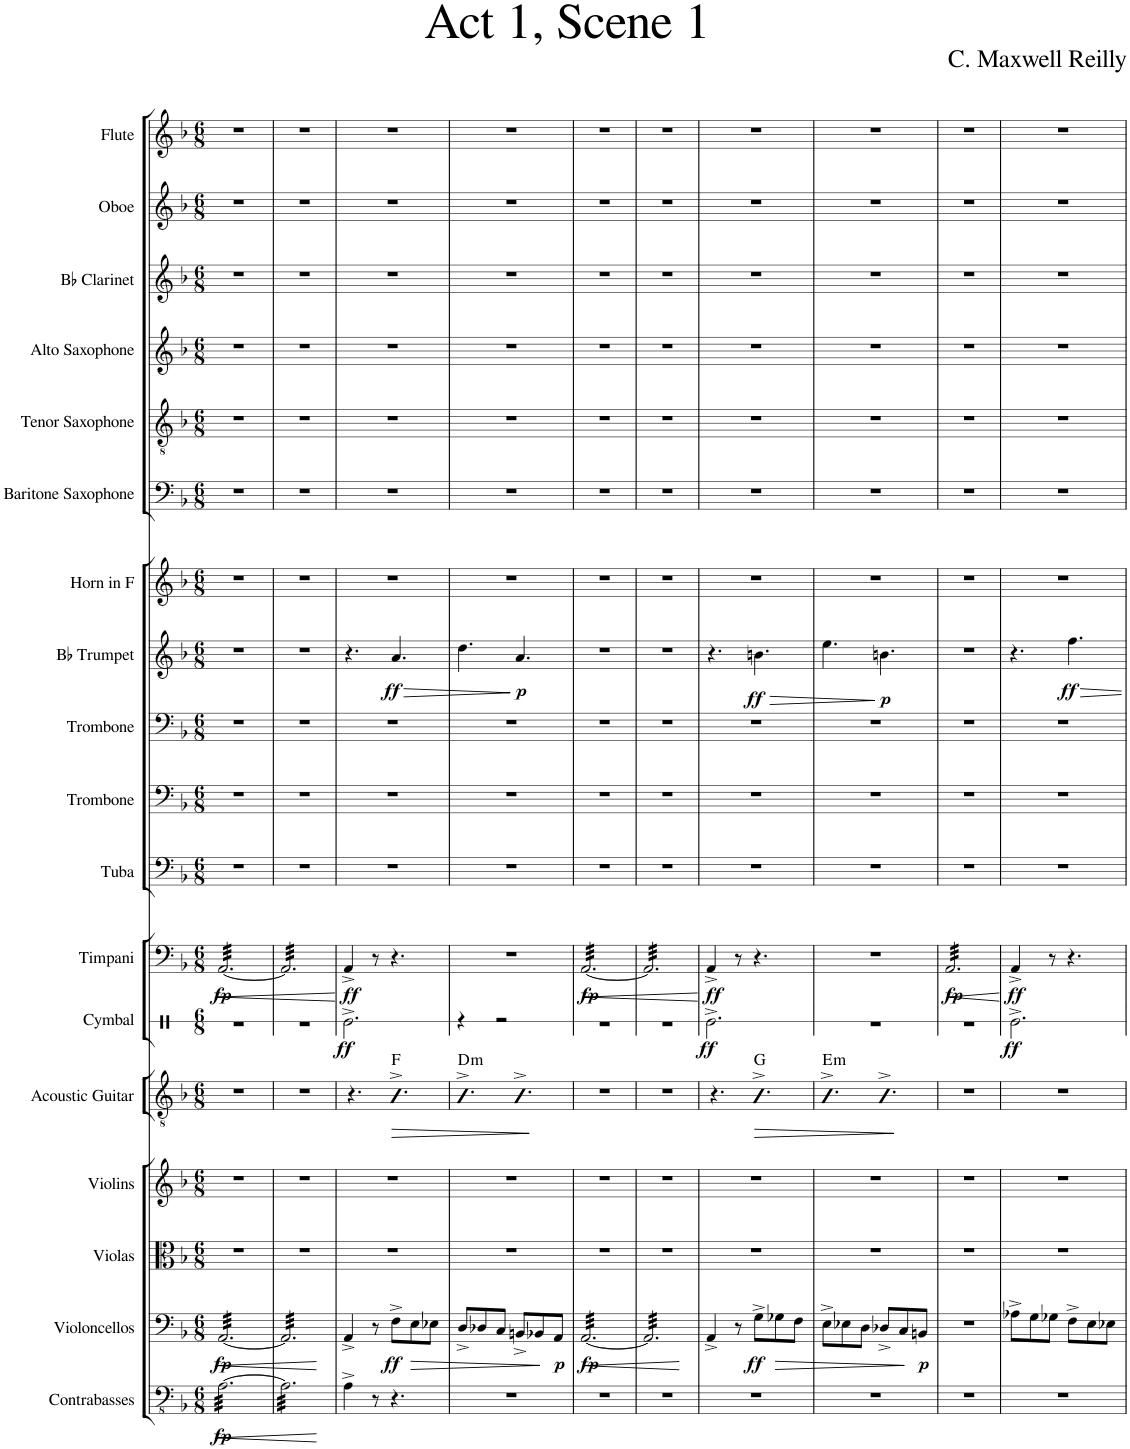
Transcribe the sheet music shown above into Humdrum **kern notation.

**kern	**dynam	**kern	**dynam	**kern	**kern	**kern	**dynam	**harte	**kern	**dynam	**kern	**dynam	**kern	**kern	**kern	**kern	**dynam	**kern	**kern	**kern	**kern	**kern	**kern	**kern
*part18	*part18	*part17	*part17	*part16	*part15	*part14	*part14	*part14	*part13	*part13	*part12	*part12	*part11	*part10	*part9	*part8	*part8	*part7	*part6	*part5	*part4	*part3	*part2	*part1
*staff18	*staff18	*staff17	*staff17	*staff16	*staff15	*staff14	*staff14	*	*staff13	*staff13	*staff12	*staff12	*staff11	*staff10	*staff9	*staff8	*staff8	*staff7	*staff6	*staff5	*staff4	*staff3	*staff2	*staff1
*I"Contrabasses	*	*I"Violoncellos	*	*I"Violas	*I"Violins	*I"Acoustic Guitar	*	*	*I"Cymbal	*	*I"Timpani	*	*I"Tuba	*I"Trombone	*I"Trombone	*I"Bb Trumpet	*	*I"Horn in F	*I"Baritone Saxophone	*I"Tenor Saxophone	*I"Alto Saxophone	*I"Bb Clarinet	*I"Oboe	*I"Flute
*I'Cbs.	*	*I'Vcs.	*	*I'Vlas.	*I'Vlns.	*I'Guit.	*	*	*I'Cym.	*	*I'Timp.	*	*I'Tba.	*I'Tbn.	*I'Tbn.	*I'Bb Tpt.	*	*	*I'Bar. Sax.	*I'T. Sax.	*I'A. Sax.	*I'Bb Cl.	*I'Ob.	*I'Fl.
*	*	*	*	*	*	*	*	*	*stria1	*	*	*	*	*	*	*	*	*	*	*	*	*	*	*
*clefFv4	*	*clefF4	*	*clefC3	*clefG2	*clefGv2	*	*	*clefX	*	*clefF4	*	*clefF4	*clefF4	*clefF4	*clefG2	*	*clefG2	*clefF4	*clefGv2	*clefG2	*clefG2	*clefG2	*clefG2
*	*	*	*	*	*	*	*	*	*	*	*	*	*	*	*	*ITrd1c2	*	*ITrd4c7	*ITrd12c21	*ITrd8c14	*ITrd5c9	*ITrd1c2	*	*
*k[b-]	*	*k[b-]	*	*k[b-]	*k[b-]	*k[b-]	*	*	*k[]	*	*k[b-]	*	*k[b-]	*k[b-]	*k[b-]	*k[b-]	*	*k[b-]	*k[b-]	*k[b-]	*k[b-]	*k[b-]	*k[b-]	*k[b-]
*M6/8	*	*M6/8	*	*M6/8	*M6/8	*M6/8	*	*	*M6/8	*	*M6/8	*	*M6/8	*M6/8	*M6/8	*M6/8	*	*M6/8	*M6/8	*M6/8	*M6/8	*M6/8	*M6/8	*M6/8
=1	=1	=1	=1	=1	=1	=1	=1	=1	=1	=1	=1	=1	=1	=1	=1	=1	=1	=1	=1	=1	=1	=1	=1	=1
!	!LO:HP:b	!	!LO:HP:b	!	!	!	!	!	!	!	!	!LO:HP:b	!	!	!	!	!	!	!	!	!	!	!	!
!	!LO:DY:n=1:b	!	!LO:DY:n=1:b	!	!	!	!	!	!	!	!	!LO:DY:n=1:b	!	!	!	!	!	!	!	!	!	!	!	!
*tremolo	*	*	*	*	*	*	*	*	*	*	*	*	*	*	*	*	*	*	*	*	*	*	*	*
*	*	*tremolo	*	*	*	*	*	*	*	*	*	*	*	*	*	*	*	*	*	*	*	*	*	*
*	*	*	*	*	*	*	*	*	*	*	*tremolo	*	*	*	*	*	*	*	*	*	*	*	*	*
[32AA\LLL	< fp	[32AA/LLL	< fp	2.r	2.r	2.r	.	.	2.r	.	[32AA/LLL	< fp	2.r	2.r	2.r	2.r	.	2.r	2.r	2.r	2.r	2.r	2.r	2.r
32AA\	.	32AA/	.	.	.	.	.	.	.	.	32AA/	.	.	.	.	.	.	.	.	.	.	.	.	.
32AA\	.	32AA/	.	.	.	.	.	.	.	.	32AA/	.	.	.	.	.	.	.	.	.	.	.	.	.
32AA\	.	32AA/	.	.	.	.	.	.	.	.	32AA/	.	.	.	.	.	.	.	.	.	.	.	.	.
32AA\	.	32AA/	.	.	.	.	.	.	.	.	32AA/	.	.	.	.	.	.	.	.	.	.	.	.	.
32AA\	.	32AA/	.	.	.	.	.	.	.	.	32AA/	.	.	.	.	.	.	.	.	.	.	.	.	.
32AA\	.	32AA/	.	.	.	.	.	.	.	.	32AA/	.	.	.	.	.	.	.	.	.	.	.	.	.
32AA\	.	32AA/	.	.	.	.	.	.	.	.	32AA/	.	.	.	.	.	.	.	.	.	.	.	.	.
32AA\	.	32AA/	.	.	.	.	.	.	.	.	32AA/	.	.	.	.	.	.	.	.	.	.	.	.	.
32AA\	.	32AA/	.	.	.	.	.	.	.	.	32AA/	.	.	.	.	.	.	.	.	.	.	.	.	.
32AA\	.	32AA/	.	.	.	.	.	.	.	.	32AA/	.	.	.	.	.	.	.	.	.	.	.	.	.
32AA\	.	32AA/	.	.	.	.	.	.	.	.	32AA/	.	.	.	.	.	.	.	.	.	.	.	.	.
32AA\	.	32AA/	.	.	.	.	.	.	.	.	32AA/	.	.	.	.	.	.	.	.	.	.	.	.	.
32AA\	.	32AA/	.	.	.	.	.	.	.	.	32AA/	.	.	.	.	.	.	.	.	.	.	.	.	.
32AA\	.	32AA/	.	.	.	.	.	.	.	.	32AA/	.	.	.	.	.	.	.	.	.	.	.	.	.
32AA\	.	32AA/	.	.	.	.	.	.	.	.	32AA/	.	.	.	.	.	.	.	.	.	.	.	.	.
32AA\	.	32AA/	.	.	.	.	.	.	.	.	32AA/	.	.	.	.	.	.	.	.	.	.	.	.	.
32AA\	.	32AA/	.	.	.	.	.	.	.	.	32AA/	.	.	.	.	.	.	.	.	.	.	.	.	.
32AA\	.	32AA/	.	.	.	.	.	.	.	.	32AA/	.	.	.	.	.	.	.	.	.	.	.	.	.
32AA\	.	32AA/	.	.	.	.	.	.	.	.	32AA/	.	.	.	.	.	.	.	.	.	.	.	.	.
32AA\	.	32AA/	.	.	.	.	.	.	.	.	32AA/	.	.	.	.	.	.	.	.	.	.	.	.	.
32AA\	.	32AA/	.	.	.	.	.	.	.	.	32AA/	.	.	.	.	.	.	.	.	.	.	.	.	.
32AA\	.	32AA/	.	.	.	.	.	.	.	.	32AA/	.	.	.	.	.	.	.	.	.	.	.	.	.
32AA\JJJ	.	32AA/JJJ	.	.	.	.	.	.	.	.	32AA/JJJ	.	.	.	.	.	.	.	.	.	.	.	.	.
.	[	.	[	.	.	.	.	.	.	.	.	.	.	.	.	.	.	.	.	.	.	.	.	.
=2	=2	=2	=2	=2	=2	=2	=2	=2	=2	=2	=2	=2	=2	=2	=2	=2	=2	=2	=2	=2	=2	=2	=2	=2
32AA\]LLL	.	32AA/]LLL	.	2.r	2.r	2.r	.	.	2.r	.	32AA/]LLL	.	2.r	2.r	2.r	2.r	.	2.r	2.r	2.r	2.r	2.r	2.r	2.r
32AA\	.	32AA/	.	.	.	.	.	.	.	.	32AA/	.	.	.	.	.	.	.	.	.	.	.	.	.
32AA\	.	32AA/	.	.	.	.	.	.	.	.	32AA/	.	.	.	.	.	.	.	.	.	.	.	.	.
32AA\	.	32AA/	.	.	.	.	.	.	.	.	32AA/	.	.	.	.	.	.	.	.	.	.	.	.	.
32AA\	.	32AA/	.	.	.	.	.	.	.	.	32AA/	.	.	.	.	.	.	.	.	.	.	.	.	.
32AA\	.	32AA/	.	.	.	.	.	.	.	.	32AA/	.	.	.	.	.	.	.	.	.	.	.	.	.
32AA\	.	32AA/	.	.	.	.	.	.	.	.	32AA/	.	.	.	.	.	.	.	.	.	.	.	.	.
32AA\	.	32AA/	.	.	.	.	.	.	.	.	32AA/	.	.	.	.	.	.	.	.	.	.	.	.	.
32AA\	.	32AA/	.	.	.	.	.	.	.	.	32AA/	.	.	.	.	.	.	.	.	.	.	.	.	.
32AA\	.	32AA/	.	.	.	.	.	.	.	.	32AA/	.	.	.	.	.	.	.	.	.	.	.	.	.
32AA\	.	32AA/	.	.	.	.	.	.	.	.	32AA/	.	.	.	.	.	.	.	.	.	.	.	.	.
32AA\	.	32AA/	.	.	.	.	.	.	.	.	32AA/	.	.	.	.	.	.	.	.	.	.	.	.	.
32AA\	.	32AA/	.	.	.	.	.	.	.	.	32AA/	.	.	.	.	.	.	.	.	.	.	.	.	.
32AA\	.	32AA/	.	.	.	.	.	.	.	.	32AA/	.	.	.	.	.	.	.	.	.	.	.	.	.
32AA\	.	32AA/	.	.	.	.	.	.	.	.	32AA/	.	.	.	.	.	.	.	.	.	.	.	.	.
32AA\	.	32AA/	.	.	.	.	.	.	.	.	32AA/	.	.	.	.	.	.	.	.	.	.	.	.	.
32AA\	.	32AA/	.	.	.	.	.	.	.	.	32AA/	.	.	.	.	.	.	.	.	.	.	.	.	.
32AA\	.	32AA/	.	.	.	.	.	.	.	.	32AA/	.	.	.	.	.	.	.	.	.	.	.	.	.
32AA\	.	32AA/	.	.	.	.	.	.	.	.	32AA/	.	.	.	.	.	.	.	.	.	.	.	.	.
32AA\	.	32AA/	.	.	.	.	.	.	.	.	32AA/	.	.	.	.	.	.	.	.	.	.	.	.	.
32AA\	.	32AA/	.	.	.	.	.	.	.	.	32AA/	.	.	.	.	.	.	.	.	.	.	.	.	.
32AA\	.	32AA/	.	.	.	.	.	.	.	.	32AA/	.	.	.	.	.	.	.	.	.	.	.	.	.
32AA\	.	32AA/	.	.	.	.	.	.	.	.	32AA/	.	.	.	.	.	.	.	.	.	.	.	.	.
32AA\JJJ	.	32AA/JJJ	.	.	.	.	.	.	.	.	32AA/JJJ	.	.	.	.	.	.	.	.	.	.	.	.	.
*	*	*	*	*	*	*	*	*	*	*	*Xtremolo	*	*	*	*	*	*	*	*	*	*	*	*	*
*	*	*Xtremolo	*	*	*	*	*	*	*	*	*	*	*	*	*	*	*	*	*	*	*	*	*	*
*Xtremolo	*	*	*	*	*	*	*	*	*	*	*	*	*	*	*	*	*	*	*	*	*	*	*	*
.	.	.	.	.	.	.	.	.	.	.	.	[	.	.	.	.	.	.	.	.	.	.	.	.
=3	=3	=3	=3	=3	=3	=3	=3	=3	=3	=3	=3	=3	=3	=3	=3	=3	=3	=3	=3	=3	=3	=3	=3	=3
!	!	!	!	!	!	!	!	!	!	!LO:DY:b	!	!LO:DY:b	!	!	!	!	!	!	!	!	!	!	!	!
4AA^\	.	4AA^/	.	2.r	2.r	4.r	.	.	2.Re^\	ff	4AA^/	ff	2.r	2.r	2.r	4.r	.	2.r	2.r	2.r	2.r	2.r	2.r	2.r
8r	.	8r	.	.	.	.	.	.	.	.	8r	.	.	.	.	.	.	.	.	.	.	.	.	.
!	!	!	!LO:DY:b	!	!	!	!LO:HP:b	!	!	!	!	!	!	!	!	!	!LO:HP:b	!	!	!	!	!	!	!
!	!	!	!	!	!	!	!	!	!	!	!	!	!	!	!	!	!LO:DY:n=1:b	!	!	!	!	!	!	!
4.r	.	8F^\L	ff	.	.	4.B-^	>	F:maj	.	.	4.r	.	.	.	.	4.a/	> ff	.	.	.	.	.	.	.
!	!	!	!LO:HP:b	!	!	!	!	!	!	!	!	!	!	!	!	!	!	!	!	!	!	!	!	!
.	.	8E\	>	.	.	.	.	.	.	.	.	.	.	.	.	.	.	.	.	.	.	.	.	.
.	.	8E-X\J	.	.	.	.	.	.	.	.	.	.	.	.	.	.	.	.	.	.	.	.	.	.
.	.	.	]	.	.	.	]	.	.	.	.	.	.	.	.	.	.	.	.	.	.	.	.	.
=4	=4	=4	=4	=4	=4	=4	=4	=4	=4	=4	=4	=4	=4	=4	=4	=4	=4	=4	=4	=4	=4	=4	=4	=4
!	!	!	!	!	!	!	!	!LO:H:kt=m	!	!	!	!	!	!	!	!	!	!	!	!	!	!	!	!
2.r	.	8D^/L	.	2.r	2.r	4.B-^	.	D:min	4r	.	2.r	.	2.r	2.r	2.r	4.dd\	.	2.r	2.r	2.r	2.r	2.r	2.r	2.r
.	.	8D-X/	.	.	.	.	.	.	.	.	.	.	.	.	.	.	.	.	.	.	.	.	.	.
.	.	8C/J	.	.	.	.	.	.	2r	.	.	.	.	.	.	.	.	.	.	.	.	.	.	.
!	!	!	!	!	!	!	!	!	!	!	!	!	!	!	!	!	!LO:DY:n=1:b	!	!	!	!	!	!	!
.	.	8BBn^/L	.	.	.	4.B-^	.	.	.	.	.	.	.	.	.	4.a/	] p	.	.	.	.	.	.	.
.	.	8BB-X/	.	.	.	.	.	.	.	.	.	.	.	.	.	.	.	.	.	.	.	.	.	.
!	!	!	!LO:DY:b	!	!	!	!	!	!	!	!	!	!	!	!	!	!	!	!	!	!	!	!	!
.	.	8AA/J	p	.	.	.	.	.	.	.	.	.	.	.	.	.	.	.	.	.	.	.	.	.
=5	=5	=5	=5	=5	=5	=5	=5	=5	=5	=5	=5	=5	=5	=5	=5	=5	=5	=5	=5	=5	=5	=5	=5	=5
!	!	!	!LO:HP:b	!	!	!	!	!	!	!	!	!LO:HP:b	!	!	!	!	!	!	!	!	!	!	!	!
!	!	!	!LO:DY:n=1:b	!	!	!	!	!	!	!	!	!LO:DY:n=1:b	!	!	!	!	!	!	!	!	!	!	!	!
*	*	*tremolo	*	*	*	*	*	*	*	*	*	*	*	*	*	*	*	*	*	*	*	*	*	*
*	*	*	*	*	*	*	*	*	*	*	*tremolo	*	*	*	*	*	*	*	*	*	*	*	*	*
2.r	.	[32AA/LLL	< fp	2.r	2.r	2.r	.	.	2.r	.	[32AA/LLL	< fp	2.r	2.r	2.r	2.r	.	2.r	2.r	2.r	2.r	2.r	2.r	2.r
.	.	32AA/	.	.	.	.	.	.	.	.	32AA/	.	.	.	.	.	.	.	.	.	.	.	.	.
.	.	32AA/	.	.	.	.	.	.	.	.	32AA/	.	.	.	.	.	.	.	.	.	.	.	.	.
.	.	32AA/	.	.	.	.	.	.	.	.	32AA/	.	.	.	.	.	.	.	.	.	.	.	.	.
.	.	32AA/	.	.	.	.	.	.	.	.	32AA/	.	.	.	.	.	.	.	.	.	.	.	.	.
.	.	32AA/	.	.	.	.	.	.	.	.	32AA/	.	.	.	.	.	.	.	.	.	.	.	.	.
.	.	32AA/	.	.	.	.	.	.	.	.	32AA/	.	.	.	.	.	.	.	.	.	.	.	.	.
.	.	32AA/	.	.	.	.	.	.	.	.	32AA/	.	.	.	.	.	.	.	.	.	.	.	.	.
.	.	32AA/	.	.	.	.	.	.	.	.	32AA/	.	.	.	.	.	.	.	.	.	.	.	.	.
.	.	32AA/	.	.	.	.	.	.	.	.	32AA/	.	.	.	.	.	.	.	.	.	.	.	.	.
.	.	32AA/	.	.	.	.	.	.	.	.	32AA/	.	.	.	.	.	.	.	.	.	.	.	.	.
.	.	32AA/	.	.	.	.	.	.	.	.	32AA/	.	.	.	.	.	.	.	.	.	.	.	.	.
.	.	32AA/	.	.	.	.	.	.	.	.	32AA/	.	.	.	.	.	.	.	.	.	.	.	.	.
.	.	32AA/	.	.	.	.	.	.	.	.	32AA/	.	.	.	.	.	.	.	.	.	.	.	.	.
.	.	32AA/	.	.	.	.	.	.	.	.	32AA/	.	.	.	.	.	.	.	.	.	.	.	.	.
.	.	32AA/	.	.	.	.	.	.	.	.	32AA/	.	.	.	.	.	.	.	.	.	.	.	.	.
.	.	32AA/	.	.	.	.	.	.	.	.	32AA/	.	.	.	.	.	.	.	.	.	.	.	.	.
.	.	32AA/	.	.	.	.	.	.	.	.	32AA/	.	.	.	.	.	.	.	.	.	.	.	.	.
.	.	32AA/	.	.	.	.	.	.	.	.	32AA/	.	.	.	.	.	.	.	.	.	.	.	.	.
.	.	32AA/	.	.	.	.	.	.	.	.	32AA/	.	.	.	.	.	.	.	.	.	.	.	.	.
.	.	32AA/	.	.	.	.	.	.	.	.	32AA/	.	.	.	.	.	.	.	.	.	.	.	.	.
.	.	32AA/	.	.	.	.	.	.	.	.	32AA/	.	.	.	.	.	.	.	.	.	.	.	.	.
.	.	32AA/	.	.	.	.	.	.	.	.	32AA/	.	.	.	.	.	.	.	.	.	.	.	.	.
.	.	32AA/JJJ	.	.	.	.	.	.	.	.	32AA/JJJ	.	.	.	.	.	.	.	.	.	.	.	.	.
.	.	.	[	.	.	.	.	.	.	.	.	.	.	.	.	.	.	.	.	.	.	.	.	.
=6	=6	=6	=6	=6	=6	=6	=6	=6	=6	=6	=6	=6	=6	=6	=6	=6	=6	=6	=6	=6	=6	=6	=6	=6
2.r	.	32AA/]LLL	.	2.r	2.r	2.r	.	.	2.r	.	32AA/]LLL	.	2.r	2.r	2.r	2.r	.	2.r	2.r	2.r	2.r	2.r	2.r	2.r
.	.	32AA/	.	.	.	.	.	.	.	.	32AA/	.	.	.	.	.	.	.	.	.	.	.	.	.
.	.	32AA/	.	.	.	.	.	.	.	.	32AA/	.	.	.	.	.	.	.	.	.	.	.	.	.
.	.	32AA/	.	.	.	.	.	.	.	.	32AA/	.	.	.	.	.	.	.	.	.	.	.	.	.
.	.	32AA/	.	.	.	.	.	.	.	.	32AA/	.	.	.	.	.	.	.	.	.	.	.	.	.
.	.	32AA/	.	.	.	.	.	.	.	.	32AA/	.	.	.	.	.	.	.	.	.	.	.	.	.
.	.	32AA/	.	.	.	.	.	.	.	.	32AA/	.	.	.	.	.	.	.	.	.	.	.	.	.
.	.	32AA/	.	.	.	.	.	.	.	.	32AA/	.	.	.	.	.	.	.	.	.	.	.	.	.
.	.	32AA/	.	.	.	.	.	.	.	.	32AA/	.	.	.	.	.	.	.	.	.	.	.	.	.
.	.	32AA/	.	.	.	.	.	.	.	.	32AA/	.	.	.	.	.	.	.	.	.	.	.	.	.
.	.	32AA/	.	.	.	.	.	.	.	.	32AA/	.	.	.	.	.	.	.	.	.	.	.	.	.
.	.	32AA/	.	.	.	.	.	.	.	.	32AA/	.	.	.	.	.	.	.	.	.	.	.	.	.
.	.	32AA/	.	.	.	.	.	.	.	.	32AA/	.	.	.	.	.	.	.	.	.	.	.	.	.
.	.	32AA/	.	.	.	.	.	.	.	.	32AA/	.	.	.	.	.	.	.	.	.	.	.	.	.
.	.	32AA/	.	.	.	.	.	.	.	.	32AA/	.	.	.	.	.	.	.	.	.	.	.	.	.
.	.	32AA/	.	.	.	.	.	.	.	.	32AA/	.	.	.	.	.	.	.	.	.	.	.	.	.
.	.	32AA/	.	.	.	.	.	.	.	.	32AA/	.	.	.	.	.	.	.	.	.	.	.	.	.
.	.	32AA/	.	.	.	.	.	.	.	.	32AA/	.	.	.	.	.	.	.	.	.	.	.	.	.
.	.	32AA/	.	.	.	.	.	.	.	.	32AA/	.	.	.	.	.	.	.	.	.	.	.	.	.
.	.	32AA/	.	.	.	.	.	.	.	.	32AA/	.	.	.	.	.	.	.	.	.	.	.	.	.
.	.	32AA/	.	.	.	.	.	.	.	.	32AA/	.	.	.	.	.	.	.	.	.	.	.	.	.
.	.	32AA/	.	.	.	.	.	.	.	.	32AA/	.	.	.	.	.	.	.	.	.	.	.	.	.
.	.	32AA/	.	.	.	.	.	.	.	.	32AA/	.	.	.	.	.	.	.	.	.	.	.	.	.
.	.	32AA/JJJ	.	.	.	.	.	.	.	.	32AA/JJJ	.	.	.	.	.	.	.	.	.	.	.	.	.
*	*	*	*	*	*	*	*	*	*	*	*Xtremolo	*	*	*	*	*	*	*	*	*	*	*	*	*
*	*	*Xtremolo	*	*	*	*	*	*	*	*	*	*	*	*	*	*	*	*	*	*	*	*	*	*
.	.	.	.	.	.	.	.	.	.	.	.	[	.	.	.	.	.	.	.	.	.	.	.	.
=7	=7	=7	=7	=7	=7	=7	=7	=7	=7	=7	=7	=7	=7	=7	=7	=7	=7	=7	=7	=7	=7	=7	=7	=7
!	!	!	!	!	!	!	!	!	!	!LO:DY:b	!	!LO:DY:b	!	!	!	!	!	!	!	!	!	!	!	!
2.r	.	4AA^/	.	2.r	2.r	4.r	.	.	2.Re^\	ff	4AA^/	ff	2.r	2.r	2.r	4.r	.	2.r	2.r	2.r	2.r	2.r	2.r	2.r
.	.	8r	.	.	.	.	.	.	.	.	8r	.	.	.	.	.	.	.	.	.	.	.	.	.
!	!	!	!LO:DY:b	!	!	!	!LO:HP:b	!	!	!	!	!	!	!	!	!	!LO:HP:b	!	!	!	!	!	!	!
!	!	!	!	!	!	!	!	!	!	!	!	!	!	!	!	!	!LO:DY:n=1:b	!	!	!	!	!	!	!
.	.	8G^\L	ff	.	.	4.B-^	>	G:maj	.	.	4.r	.	.	.	.	4.bn\	> ff	.	.	.	.	.	.	.
!	!	!	!LO:HP:b	!	!	!	!	!	!	!	!	!	!	!	!	!	!	!	!	!	!	!	!	!
.	.	8G-X\	>	.	.	.	.	.	.	.	.	.	.	.	.	.	.	.	.	.	.	.	.	.
.	.	8F\J	.	.	.	.	.	.	.	.	.	.	.	.	.	.	.	.	.	.	.	.	.	.
.	.	.	]	.	.	.	]	.	.	.	.	.	.	.	.	.	.	.	.	.	.	.	.	.
=8	=8	=8	=8	=8	=8	=8	=8	=8	=8	=8	=8	=8	=8	=8	=8	=8	=8	=8	=8	=8	=8	=8	=8	=8
!	!	!	!	!	!	!	!	!LO:H:kt=m	!	!	!	!	!	!	!	!	!	!	!	!	!	!	!	!
2.r	.	8E^\L	.	2.r	2.r	4.B-^	.	E:min	2.r	.	2.r	.	2.r	2.r	2.r	4.ee\	.	2.r	2.r	2.r	2.r	2.r	2.r	2.r
.	.	8E-X\	.	.	.	.	.	.	.	.	.	.	.	.	.	.	.	.	.	.	.	.	.	.
.	.	8D\J	.	.	.	.	.	.	.	.	.	.	.	.	.	.	.	.	.	.	.	.	.	.
!	!	!	!	!	!	!	!	!	!	!	!	!	!	!	!	!	!LO:DY:n=1:b	!	!	!	!	!	!	!
.	.	8D-X^/L	.	.	.	4.B-^	.	.	.	.	.	.	.	.	.	4.bn\	] p	.	.	.	.	.	.	.
.	.	8C/	.	.	.	.	.	.	.	.	.	.	.	.	.	.	.	.	.	.	.	.	.	.
!	!	!	!LO:DY:b	!	!	!	!	!	!	!	!	!	!	!	!	!	!	!	!	!	!	!	!	!
.	.	8BBn/J	p	.	.	.	.	.	.	.	.	.	.	.	.	.	.	.	.	.	.	.	.	.
=9	=9	=9	=9	=9	=9	=9	=9	=9	=9	=9	=9	=9	=9	=9	=9	=9	=9	=9	=9	=9	=9	=9	=9	=9
!	!	!	!	!	!	!	!	!	!	!	!	!LO:HP:b	!	!	!	!	!	!	!	!	!	!	!	!
!	!	!	!	!	!	!	!	!	!	!	!	!LO:DY:n=1:b	!	!	!	!	!	!	!	!	!	!	!	!
*	*	*	*	*	*	*	*	*	*	*	*tremolo	*	*	*	*	*	*	*	*	*	*	*	*	*
2.r	.	2.r	.	2.r	2.r	2.r	.	.	2.r	.	32AA/LLL	< fp	2.r	2.r	2.r	2.r	.	2.r	2.r	2.r	2.r	2.r	2.r	2.r
.	.	.	.	.	.	.	.	.	.	.	32AA/	.	.	.	.	.	.	.	.	.	.	.	.	.
.	.	.	.	.	.	.	.	.	.	.	32AA/	.	.	.	.	.	.	.	.	.	.	.	.	.
.	.	.	.	.	.	.	.	.	.	.	32AA/	.	.	.	.	.	.	.	.	.	.	.	.	.
.	.	.	.	.	.	.	.	.	.	.	32AA/	.	.	.	.	.	.	.	.	.	.	.	.	.
.	.	.	.	.	.	.	.	.	.	.	32AA/	.	.	.	.	.	.	.	.	.	.	.	.	.
.	.	.	.	.	.	.	.	.	.	.	32AA/	.	.	.	.	.	.	.	.	.	.	.	.	.
.	.	.	.	.	.	.	.	.	.	.	32AA/	.	.	.	.	.	.	.	.	.	.	.	.	.
.	.	.	.	.	.	.	.	.	.	.	32AA/	.	.	.	.	.	.	.	.	.	.	.	.	.
.	.	.	.	.	.	.	.	.	.	.	32AA/	.	.	.	.	.	.	.	.	.	.	.	.	.
.	.	.	.	.	.	.	.	.	.	.	32AA/	.	.	.	.	.	.	.	.	.	.	.	.	.
.	.	.	.	.	.	.	.	.	.	.	32AA/	.	.	.	.	.	.	.	.	.	.	.	.	.
.	.	.	.	.	.	.	.	.	.	.	32AA/	.	.	.	.	.	.	.	.	.	.	.	.	.
.	.	.	.	.	.	.	.	.	.	.	32AA/	.	.	.	.	.	.	.	.	.	.	.	.	.
.	.	.	.	.	.	.	.	.	.	.	32AA/	.	.	.	.	.	.	.	.	.	.	.	.	.
.	.	.	.	.	.	.	.	.	.	.	32AA/	.	.	.	.	.	.	.	.	.	.	.	.	.
.	.	.	.	.	.	.	.	.	.	.	32AA/	.	.	.	.	.	.	.	.	.	.	.	.	.
.	.	.	.	.	.	.	.	.	.	.	32AA/	.	.	.	.	.	.	.	.	.	.	.	.	.
.	.	.	.	.	.	.	.	.	.	.	32AA/	.	.	.	.	.	.	.	.	.	.	.	.	.
.	.	.	.	.	.	.	.	.	.	.	32AA/	.	.	.	.	.	.	.	.	.	.	.	.	.
.	.	.	.	.	.	.	.	.	.	.	32AA/	.	.	.	.	.	.	.	.	.	.	.	.	.
.	.	.	.	.	.	.	.	.	.	.	32AA/	.	.	.	.	.	.	.	.	.	.	.	.	.
.	.	.	.	.	.	.	.	.	.	.	32AA/	.	.	.	.	.	.	.	.	.	.	.	.	.
.	.	.	.	.	.	.	.	.	.	.	32AA/JJJ	.	.	.	.	.	.	.	.	.	.	.	.	.
*	*	*	*	*	*	*	*	*	*	*	*Xtremolo	*	*	*	*	*	*	*	*	*	*	*	*	*
.	.	.	.	.	.	.	.	.	.	.	.	[	.	.	.	.	.	.	.	.	.	.	.	.
=10	=10	=10	=10	=10	=10	=10	=10	=10	=10	=10	=10	=10	=10	=10	=10	=10	=10	=10	=10	=10	=10	=10	=10	=10
!	!	!	!	!	!	!	!	!	!	!LO:DY:b	!	!LO:DY:b	!	!	!	!	!	!	!	!	!	!	!	!
2.r	.	8A-X^\L	.	2.r	2.r	2.r	.	.	2.Re^\	ff	4AA^/	ff	2.r	2.r	2.r	4.r	.	2.r	2.r	2.r	2.r	2.r	2.r	2.r
.	.	8G\	.	.	.	.	.	.	.	.	.	.	.	.	.	.	.	.	.	.	.	.	.	.
.	.	8G-X\J	.	.	.	.	.	.	.	.	8r	.	.	.	.	.	.	.	.	.	.	.	.	.
!	!	!	!	!	!	!	!	!	!	!	!	!	!	!	!	!	!LO:DY:b	!	!	!	!	!	!	!
.	.	8F^\L	.	.	.	.	.	.	.	.	4.r	.	.	.	.	4.ff\	ff	.	.	.	.	.	.	.
.	.	8E\	.	.	.	.	.	.	.	.	.	.	.	.	.	.	.	.	.	.	.	.	.	.
.	.	8E-X\J	.	.	.	.	.	.	.	.	.	.	.	.	.	.	.	.	.	.	.	.	.	.
=	=	=	=	=	=	=	=	=	=	=	=	=	=	=	=	=	=	=	=	=	=	=	=	=
*-	*-	*-	*-	*-	*-	*-	*-	*-	*-	*-	*-	*-	*-	*-	*-	*-	*-	*-	*-	*-	*-	*-	*-	*-
